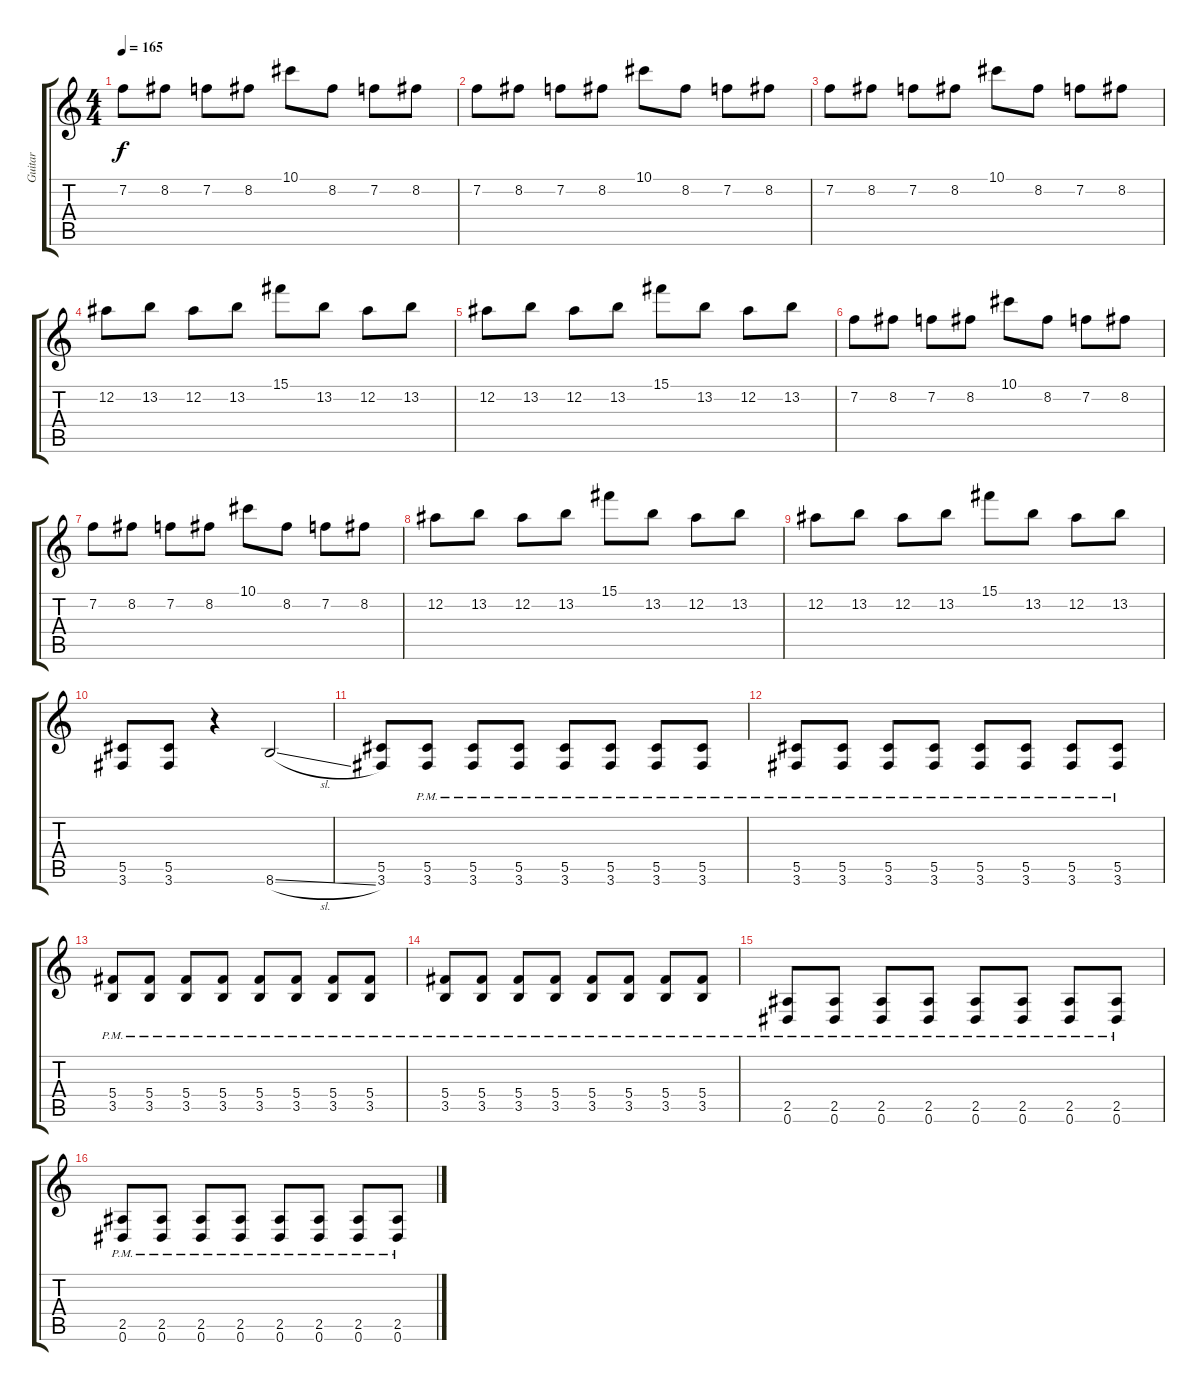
\track ("Guitar" "Guitar") {instrument overdrivenguitar}
\staff {score tabs}
\tuning (Eb4 Bb3 Gb3 Db3 Ab2 Eb2) {hide}
\ts (4 4)
\tempo 165
\clef g2
\ks c
7.2.8{dy f} 8.2.8 7.2.8 8.2.8 10.1.8 8.2.8 7.2.8 8.2.8 |
7.2.8{instrument overdrivenguitar} 8.2.8 7.2.8 8.2.8 10.1.8 8.2.8 7.2.8 8.2.8 |
7.2.8 8.2.8 7.2.8 8.2.8 10.1.8 8.2.8 7.2.8 8.2.8 |
12.2.8 13.2.8 12.2.8 13.2.8 15.1.8 13.2.8 12.2.8 13.2.8 |
12.2.8 13.2.8 12.2.8 13.2.8 15.1.8 13.2.8 12.2.8 13.2.8 |
7.2.8 8.2.8 7.2.8 8.2.8 10.1.8 8.2.8 7.2.8 8.2.8 |
7.2.8 8.2.8 7.2.8 8.2.8 10.1.8 8.2.8 7.2.8 8.2.8 |
12.2.8 13.2.8 12.2.8 13.2.8 15.1.8 13.2.8 12.2.8 13.2.8 |
12.2.8 13.2.8 12.2.8 13.2.8 15.1.8 13.2.8 12.2.8 13.2.8 |
(5.5 3.6).8 (5.5 3.6).8 r.4 8.6{sl}.2 |
(5.5 3.6).8 (5.5{pm} 3.6{pm}).8 (5.5{pm} 3.6{pm}).8 (5.5{pm} 3.6{pm}).8 (5.5{pm} 3.6{pm}).8 (5.5{pm} 3.6{pm}).8 (5.5{pm} 3.6{pm}).8 (5.5{pm} 3.6{pm}).8 |
(5.5{pm} 3.6{pm}).8 (5.5{pm} 3.6{pm}).8 (5.5{pm} 3.6{pm}).8 (5.5{pm} 3.6{pm}).8 (5.5{pm} 3.6{pm}).8 (5.5{pm} 3.6{pm}).8 (5.5{pm} 3.6{pm}).8 (5.5{pm} 3.6{pm}).8 |
(5.4{pm} 3.5{pm}).8 (5.4{pm} 3.5{pm}).8 (5.4{pm} 3.5{pm}).8 (5.4{pm} 3.5{pm}).8 (5.4{pm} 3.5{pm}).8 (5.4{pm} 3.5{pm}).8 (5.4{pm} 3.5{pm}).8 (5.4{pm} 3.5{pm}).8 |
(5.4{pm} 3.5{pm}).8 (5.4{pm} 3.5{pm}).8 (5.4{pm} 3.5{pm}).8 (5.4{pm} 3.5{pm}).8 (5.4{pm} 3.5{pm}).8 (5.4{pm} 3.5{pm}).8 (5.4{pm} 3.5{pm}).8 (5.4{pm} 3.5{pm}).8 |
(2.5{pm} 0.6{pm}).8 (2.5{pm} 0.6{pm}).8 (2.5{pm} 0.6{pm}).8 (2.5{pm} 0.6{pm}).8 (2.5{pm} 0.6{pm}).8 (2.5{pm} 0.6{pm}).8 (2.5{pm} 0.6{pm}).8 (2.5{pm} 0.6{pm}).8 |
(2.5{pm} 0.6{pm}).8 (2.5{pm} 0.6{pm}).8 (2.5{pm} 0.6{pm}).8 (2.5{pm} 0.6{pm}).8 (2.5{pm} 0.6{pm}).8 (2.5{pm} 0.6{pm}).8 (2.5{pm} 0.6{pm}).8 (2.5{pm} 0.6{pm}).8
